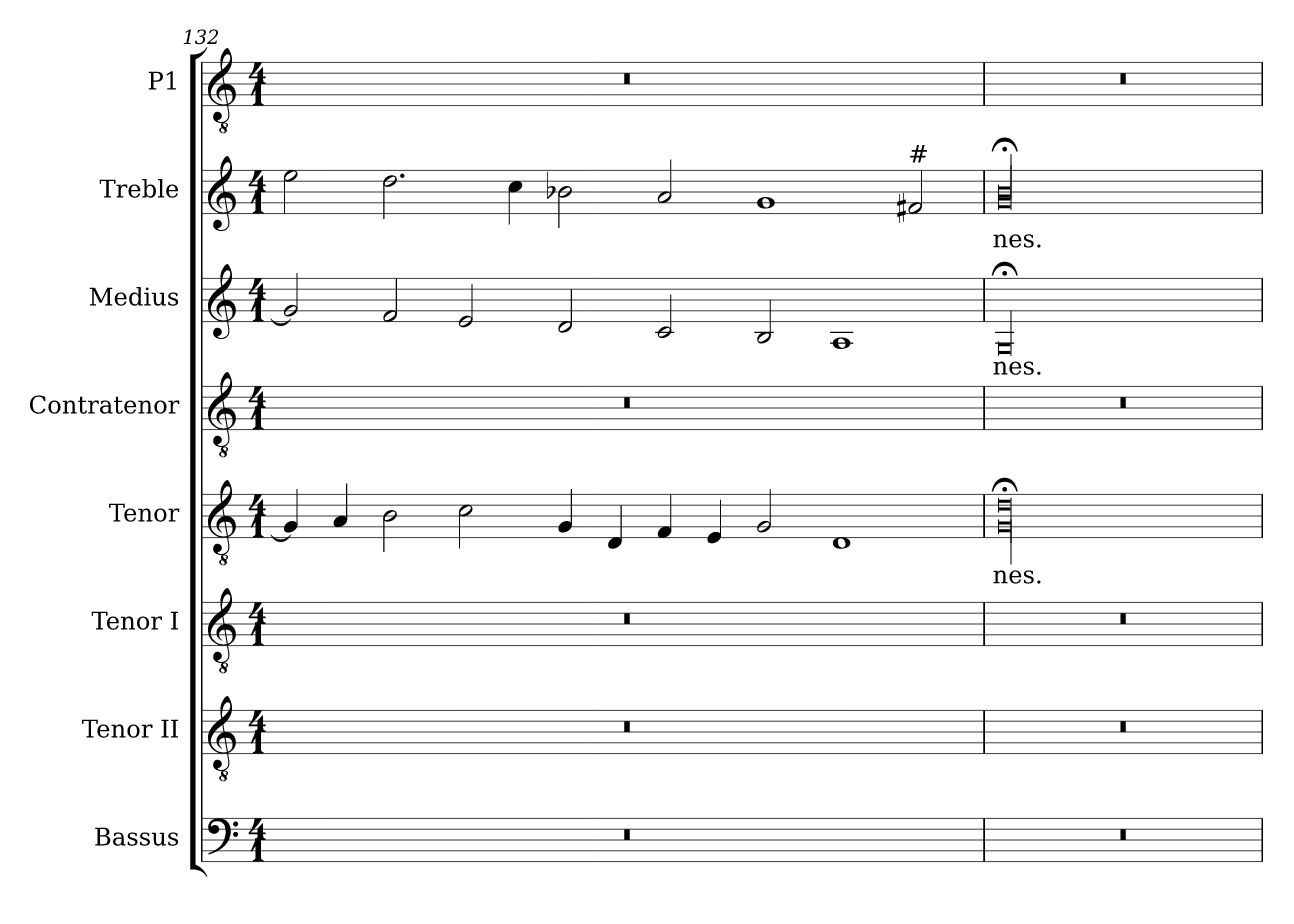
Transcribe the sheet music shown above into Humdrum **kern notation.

**kern	**kern	**kern	**kern	**text	**kern	**kern	**text	**kern	**text	**kern
*part8	*part7	*part6	*part5	*part5	*part4	*part3	*part3	*part2	*part2	*part1
*staff8	*staff7	*staff6	*staff5	*staff5	*staff4	*staff3	*staff3	*staff2	*staff2	*staff1
*I"Bassus	*I"Tenor II	*I"Tenor I	*I"Tenor	*	*I"Contratenor	*I"Medius	*	*I"Treble	*	*I"P1
*I'B.	*I'T II.	*I'T I.	*I'T.	*	*I'Ct.	*I'M.	*	*I'Tr.	*	*
!!LO:LB:g=z
*clefF4	*clefGv2	*clefGv2	*clefGv2	*	*clefGv2	*clefG2	*	*clefG2	*	*clefGv2
*	*ITrd7c12	*ITrd7c12	*ITrd7c12	*	*ITrd7c12	*	*	*	*	*ITrd7c12
*k[]	*k[]	*k[]	*k[]	*	*k[]	*k[]	*	*k[]	*	*k[]
*C:	*C:	*C:	*C:	*	*C:	*C:	*	*C:	*	*C:
*M4/1	*M4/1	*M4/1	*M4/1	*	*M4/1	*M4/1	*	*M4/1	*	*M4/1
=132	=132	=132	=132	=132	=132	=132	=132	=132	=132	=132
!LO:N:vis=1	!LO:N:vis=1	!LO:N:vis=1	!	!	!LO:N:vis=1	!	!	!	!	!LO:N:vis=1
00r	00r	00r	4GGi/]	.	00r	2gi/]	.	2eei\	.	00r
.	.	.	4AAi/	.	.	.	.	.	.	.
.	.	.	2BBi\	.	.	2fi/	.	2.ddi\	.	.
.	.	.	2Ci\	.	.	2ei/	.	.	.	.
.	.	.	.	.	.	.	.	4cci\	.	.
.	.	.	4GGi/	.	.	2di/	.	2b-Xi\	.	.
.	.	.	4DDi/	.	.	.	.	.	.	.
.	.	.	4FFi/	.	.	2ci/	.	2ai/	.	.
.	.	.	4EEi/	.	.	.	.	.	.	.
.	.	.	2GGi/	.	.	2Bi/	.	1gi	.	.
.	.	.	1DDi	.	.	1Ai	.	.	.	.
!	!	!	!	!	!	!	!	!LO:TX:a:t=#	!	!
.	.	.	.	.	.	.	.	2f#i/	.	.
=133`	=133`	=133`	=133`	=133`	=133`	=133`	=133`	=133`	=133`	=133`
!LO:N:vis=1	!LO:N:vis=1	!LO:N:vis=1	!	!	!	!	!	!	!	!
!	!	!	!	!LO:LY:b:color=#000000	!LO:N:vis=1	!	!	!	!	!
!	!	!	!	!	!	!	!LO:LY:b:color=#000000	!	!	!
!	!	!	!	!	!	!	!	!	!LO:LY:b:color=#000000	!LO:N:vis=1
00r	00r	00r	00GGi; 00Di;	-nes.	00r	00G;i	-nes.	00gi; 00bi;	-nes.	00r
=	=	=	=	=	=	=	=	=	=	=
*-	*-	*-	*-	*-	*-	*-	*-	*-	*-	*-
